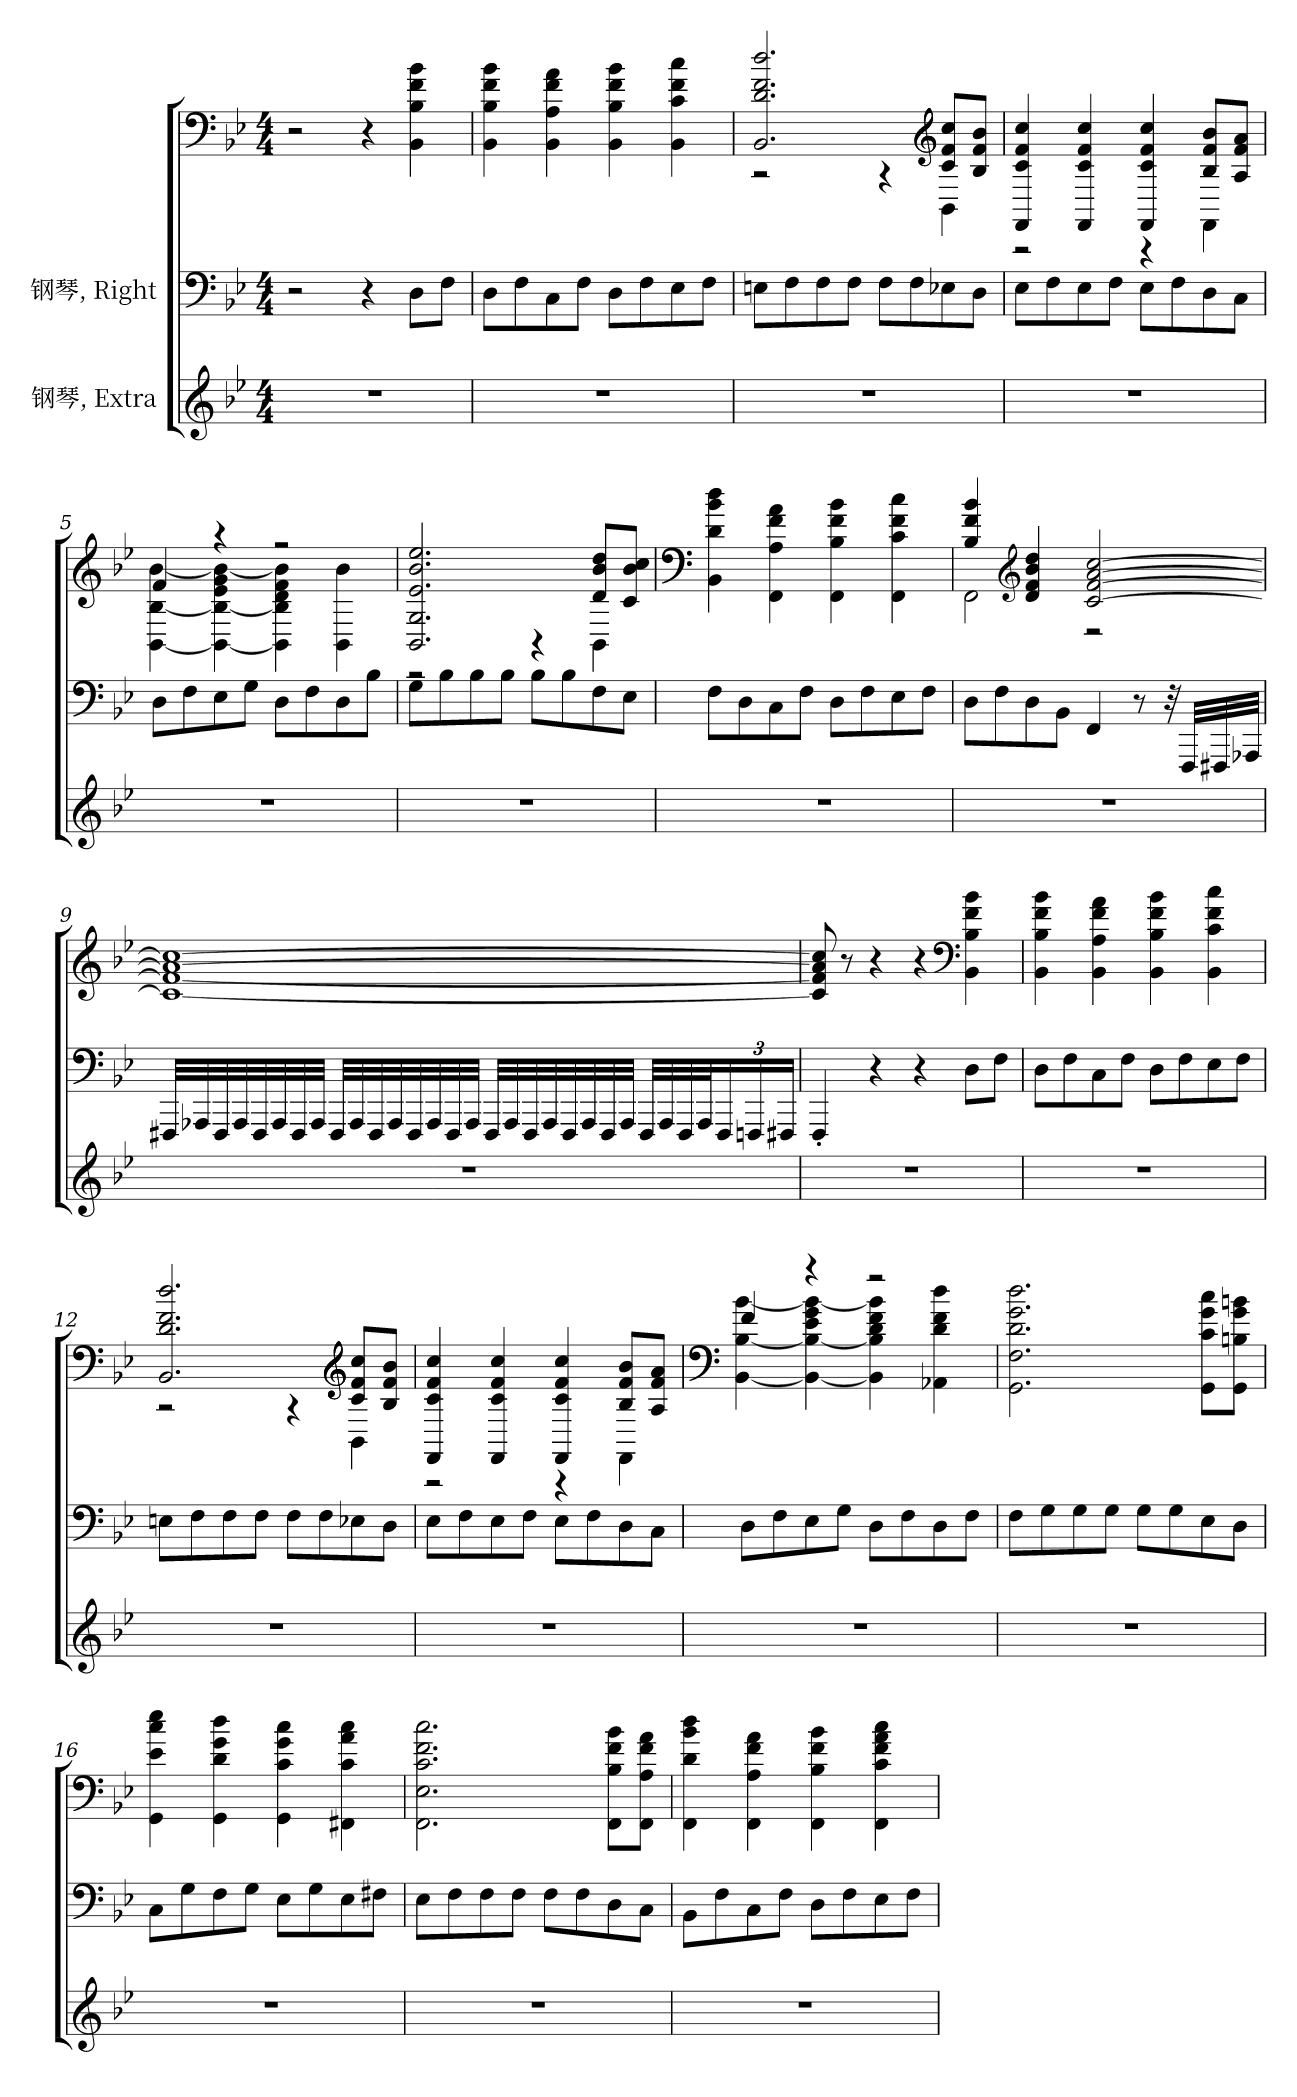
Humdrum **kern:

**kern	**kern	**kern
*part2	*part1	*part1
*staff3	*staff2	*staff1
*I"钢琴, Extra	*I"钢琴, Right	*
*clefG2	*clefF4	*clefF4
*k[b-e-]	*k[b-e-]	*k[b-e-]
*M4/4	*M4/4	*M4/4
*MM109	*MM109	*MM109
=1	=1	=1
1r	2r	2r
.	4r	4r
.	8D\L	4BB-\ 4B-\ 4f\ 4b-\
.	8F\J	.
=2	=2	=2
1r	8D\L	4BB-\ 4B-\ 4f\ 4b-\
.	8F\	.
.	8C\	4BB-\ 4A\ 4f\ 4a\
.	8F\J	.
.	8D\L	4BB-\ 4B-\ 4f\ 4b-\
.	8F\	.
.	8E-\	4BB-\ 4c\ 4f\ 4cc\
.	8F\J	.
=3	=3	=3
*	*	*^
1r	8En\L	2.BB-/ 2.d/ 2.f/ 2.dd/	2r
.	8F\	.	.
.	8F\	.	.
.	8F\J	.	.
.	8F\L	.	4r
.	8F\	.	.
*	*	*clefG2	*
.	8E-X\	8c/ 8f/ 8cc/L	4BB-\
.	8D\J	8B-/ 8f/ 8b-/J	.
=4	=4	=4	=4
1r	8E-\L	4FF/ 4c/ 4f/ 4cc/	2r
.	8F\	.	.
.	8E-\	4FF/ 4c/ 4f/ 4cc/	.
.	8F\J	.	.
.	8E-\L	4FF/ 4c/ 4f/ 4cc/	4r
.	8F\	.	.
.	8D\	8B-/ 8f/ 8b-/L	4FF\
.	8C\J	8A/ 8f/ 8a/J	.
!!LO:LB:g=z	!!
=5	=5	=5	=5
*	*	*MM106	*
1r	8D\L	4f/	[4BB-\ [4B-\ [4b-\
.	8F\	.	.
.	8E-\	4r	4BB-\_ 4B-\_ 4e-\ 4g\ 4b-\_
.	8G\J	.	.
*	*	*MM83	*
.	8D\L	2r	4BB-\] 4B-\] 4d\ 4f\ 4b-\]
.	8F\	.	.
*	*	*MM106	*
.	8D\	.	4BB-\ 4b-\
.	8B-\J	.	.
=6	=6	=6	=6
*	*	*MM105	*
1r	8G\L	2.BB-/ 2.G/ 2.e-/ 2.b-/ 2.ee-/	2r
.	8B-\	.	.
.	8B-\	.	.
.	8B-\J	.	.
.	8B-\L	.	4r
.	8B-\	.	.
.	8F\	8d/ 8b-/ 8dd/L	4BB-\
.	8E-\J	8c/ 8b-/ 8cc/J	.
*	*	*v	*v
=7	=7	=7
*	*	*clefF4
1r	8F\L	4BB-\ 4d\ 4b-\ 4dd\
.	8D\	.
.	8C\	4FF\ 4A\ 4f\ 4a\
.	8F\J	.
.	8D\L	4FF\ 4B-\ 4f\ 4b-\
.	8F\	.
.	8E-\	4FF\ 4c\ 4f\ 4cc\
.	8F\J	.
=8	=8	=8
*	*	*^
1r	8D\L	4B-/ 4f/ 4b-/	2FF\
.	8F\	.	.
*	*	*clefG2	*
.	8D\	4d/ 4f/ 4b-/ 4dd/	.
.	8BB-\J	.	.
.	4FF/	[2c/ [2f/ [2a/ [2cc/	2r
.	8r	.	.
.	32r	.	.
.	32FFF/LLL	.	.
.	32FFF#X/	.	.
.	32AAA-X/JJJ	.	.
*	*	*v	*v
!!LO:LB:g=z
=9	=9	=9
1r	32FFF#X/LLL	1c_ 1f_ 1a_ 1cc_
.	32AAA-X/	.
.	32FFF#/	.
.	32AAA-/	.
.	32FFF#/	.
.	32AAA-/	.
.	32FFF#/	.
.	32AAA-/JJJ	.
.	32FFF#/LLL	.
.	32AAA-/	.
.	32FFF#/	.
.	32AAA-/	.
.	32FFF#/	.
.	32AAA-/	.
.	32FFF#/	.
.	32AAA-/JJJ	.
.	32FFF#/LLL	.
.	32AAA-/	.
.	32FFF#/	.
.	32AAA-/	.
.	32FFF#/	.
.	32AAA-/	.
.	32FFF#/	.
.	32AAA-/JJJ	.
.	32FFF#/LLL	.
.	32AAA-/	.
.	32FFF#/	.
.	32AAA-/J	.
*	*Xbrackettup	*
.	24FFF#/	.
.	24FFFn/	.
.	24FFF#X/JJ	.
!!LO:LB:g=z
=10	=10	=10
*	*	*MM41
1r	4FFF'/	8c/] 8f/] 8a/] 8cc/]
.	.	8r
.	4r	4r
.	4r	4r
*	*	*clefF4
.	8D\L	4BB-\ 4B-\ 4f\ 4b-\
.	8F\J	.
=11	=11	=11
1r	8D\L	4BB-\ 4B-\ 4f\ 4b-\
.	8F\	.
*	*	*MM97
.	8C\	4BB-\ 4A\ 4f\ 4a\
.	8F\J	.
.	8D\L	4BB-\ 4B-\ 4f\ 4b-\
.	8F\	.
.	8E-\	4BB-\ 4c\ 4f\ 4cc\
.	8F\J	.
=12	=12	=12
*	*	*^
1r	8En\L	2.BB-/ 2.d/ 2.f/ 2.dd/	2r
.	8F\	.	.
.	8F\	.	.
.	8F\J	.	.
.	8F\L	.	4r
.	8F\	.	.
*	*	*clefG2	*
.	8E-X\	8c/ 8f/ 8cc/L	4BB-\
.	8D\J	8B-/ 8f/ 8b-/J	.
=13	=13	=13	=13
*	*	*MM96	*
1r	8E-\L	4FF/ 4c/ 4f/ 4cc/	2r
.	8F\	.	.
*	*	*MM103	*
.	8E-\	4FF/ 4c/ 4f/ 4cc/	.
.	8F\J	.	.
.	8E-\L	4FF/ 4c/ 4f/ 4cc/	4r
.	8F\	.	.
.	8D\	8B-/ 8f/ 8b-/L	4FF\
.	8C\J	8A/ 8f/ 8a/J	.
!!LO:PB:g=z	!!
=14	=14	=14	=14
*	*	*clefF4	*
*	*	*MM104	*
1r	8D\L	4f/	[4BB-\ [4B-\ [4b-\
.	8F\	.	.
.	8E-\	4r	4BB-\_ 4B-\_ 4e-\ 4g\ 4b-\_
.	8G\J	.	.
.	8D\L	2r	4BB-\] 4B-\] 4d\ 4f\ 4b-\]
.	8F\	.	.
*	*	*MM100	*
.	8D\	.	4AA-X\ 4d\ 4f\ 4dd\
.	8F\J	.	.
*	*	*v	*v
=15	=15	=15
*	*	*MM97
1r	8F\L	2.GG\ 2.F\ 2.d\ 2.g\ 2.dd\
.	8G\	.
.	8G\	.
.	8G\J	.
.	8G\L	.
.	8G\	.
*	*	*MM106
.	8E-\	8GG\ 8c\ 8g\ 8cc\L
.	8D\J	8GG\ 8Bn\ 8g\ 8bn\J
=16	=16	=16
1r	8C\L	4GG\ 4e-\ 4cc\ 4ee-\
.	8G\	.
.	8F\	4GG\ 4d\ 4g\ 4dd\
.	8G\J	.
.	8E-\L	4GG\ 4c\ 4g\ 4cc\
.	8G\	.
.	8E-\	4FF#X\ 4c\ 4a\ 4cc\
.	8F#X\J	.
=17	=17	=17
*	*	*MM88
1r	8E-\L	2.FF\ 2.E-\ 2.c\ 2.f\ 2.cc\
.	8F\	.
.	8F\	.
.	8F\J	.
.	8F\L	.
.	8F\	.
*	*	*MM105
.	8D\	8FF\ 8B-\ 8f\ 8b-\L
.	8C\J	8FF\ 8A\ 8f\ 8a\J
!!LO:LB:g=z
=18	=18	=18
1r	8BB-\L	4FF\ 4d\ 4b-\ 4dd\
.	8F\	.
.	8C\	4FF\ 4A\ 4f\ 4a\
.	8F\J	.
.	8D\L	4FF\ 4B-\ 4f\ 4b-\
.	8F\	.
.	8E-\	4FF\ 4c\ 4f\ 4a\ 4cc\
.	8F\J	.
=	=	=
*-	*-	*-
